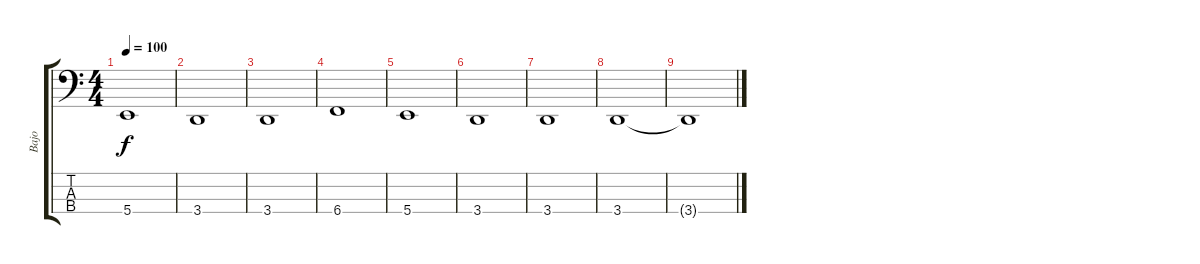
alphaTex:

\track ("Bajo" "Bajo") {instrument electricbassfinger}
\staff {score tabs}
\tuning (E2 B1 Gb1 B0) {hide}
\ts (4 4)
\tempo 100
\clef f4
\ks c
5.4.1{dy f instrument fretlessbass} |
3.4.1{instrument fretlessbass} |
3.4.1 |
6.4.1{instrument fretlessbass} |
5.4.1{instrument fretlessbass} |
3.4.1{instrument fretlessbass} |
3.4.1 |
3.4.1{instrument fretlessbass} |
3.4{t}.1{instrument fretlessbass}
